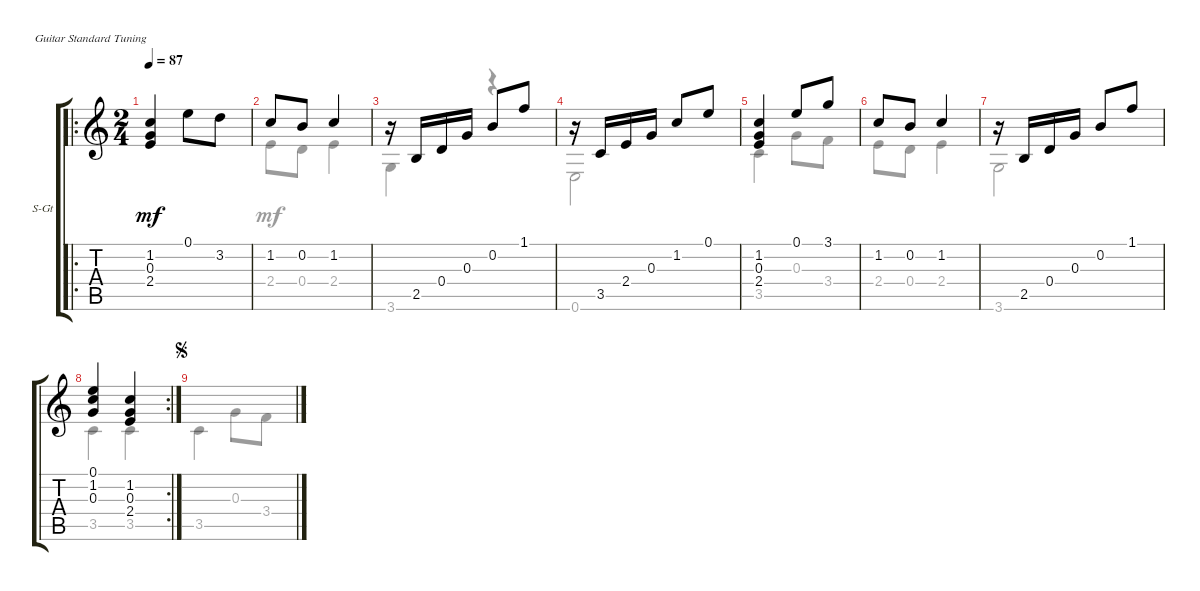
\defaultSystemsLayout 4
\bracketExtendMode groupsimilarinstruments
\firstSystemTrackNameOrientation horizontal
\otherSystemsTrackNameOrientation horizontal
\track ("Steel Guitar" "S-Gt") {instrument acousticguitarsteel}
\staff {score tabs}
\tuning (E4 B3 G3 D3 A2 E2)
\voice
\ro
\ts (2 4)
\tempo 87
\clef g2
\ks c
(1.2 0.3 2.4).4{dy mf} 0.1.8 3.2.8 |
1.2.8 0.2.8 1.2.4 |
r.16 2.5.16 0.4.16 0.3.16 0.2.8 1.1.8 |
r.16 3.5.16 2.4.16 0.3.16 1.2.8 0.1.8 |
(1.2 0.3 2.4).4 0.1.8 3.1.8 |
1.2.8 0.2.8 1.2.4 |
r.16 2.5.16 0.4.16 0.3.16 0.2.8 1.1.8 |
\rc 2
(0.1 1.2 0.3).4 (1.2 0.3 2.4).4 |
\jump segno
\voice
\clef g2
\ottava regular
\simile none
\ks c
3.5.4{dy mf} 0.3.8 3.4.8 |
2.4.8 0.4.8 2.4.4 |
3.6.4 r.4 |
0.6.2 |
3.5.4 0.3.8 3.4.8 |
2.4.8 0.4.8 2.4.4 |
3.6.2 |
3.5.4 3.5.4 |
